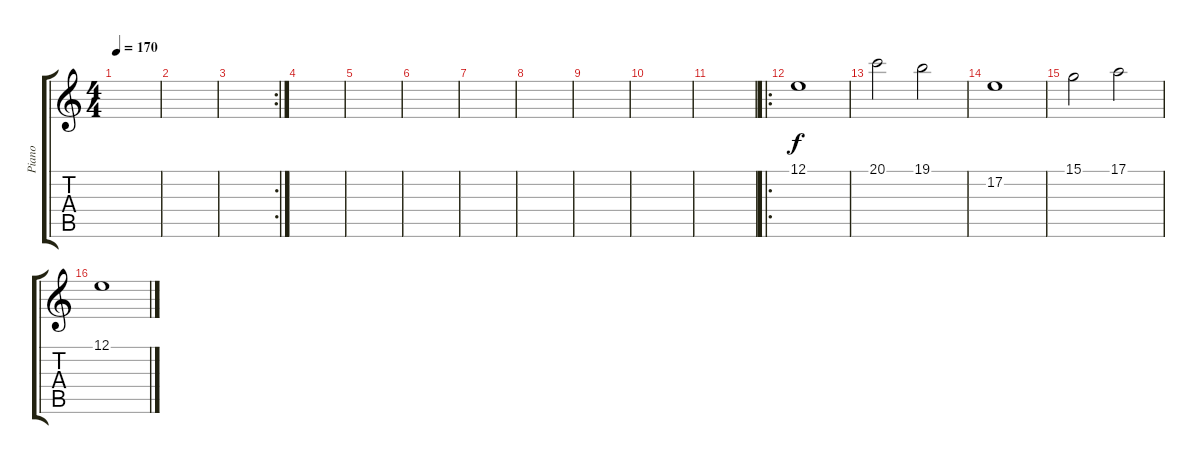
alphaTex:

\track ("Piano" "Piano") {instrument stringensemble1}
\staff {score tabs}
\tuning (E4 B3 G3 D3 A2 E2) {hide}
\ts (4 4)
\tempo 170
\clef g2
\ks c
|
|
\rc 2
|
|
|
|
|
|
|
|
|
\ro
12.1.1 |
20.1.2 19.1.2 |
17.2.1 |
15.1.2 17.1.2 |
12.1.1
